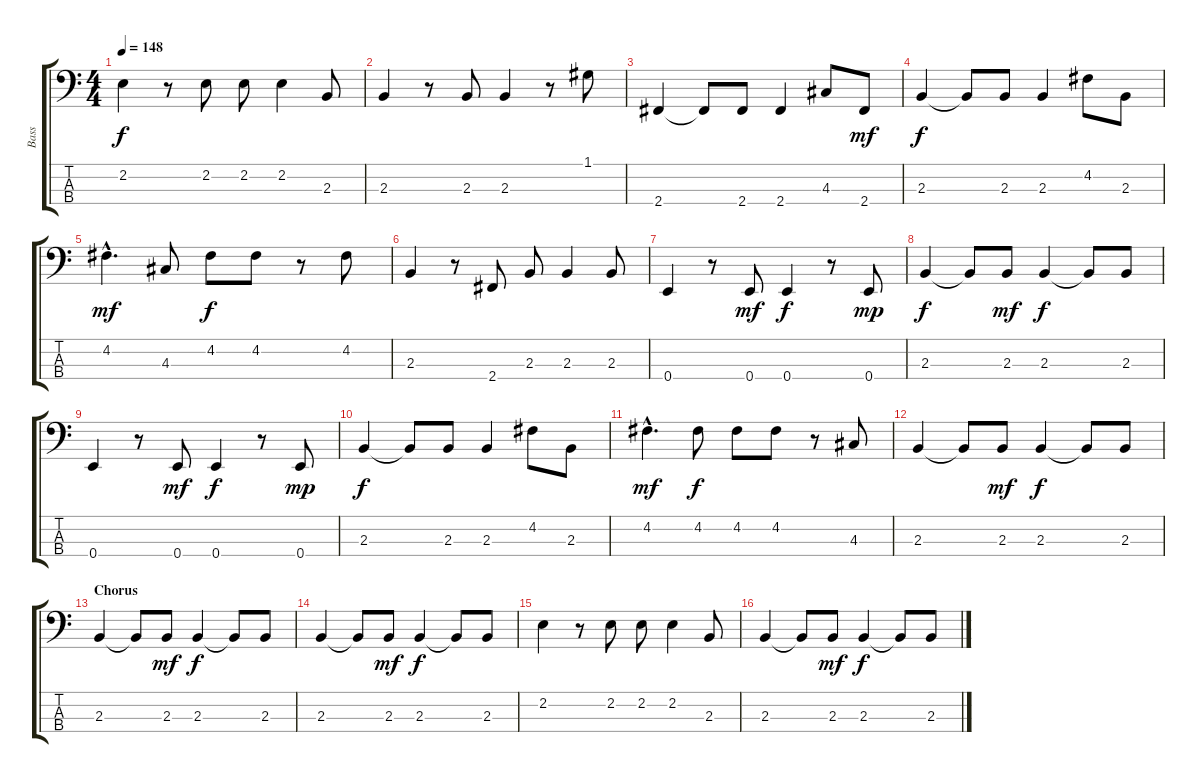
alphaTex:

\track ("Bass    " "Bass    ") {instrument electricbasspick}
\staff {score tabs}
\tuning (G2 D2 A1 E1) {hide}
\ts (4 4)
\tempo 148
\clef f4
\ks c
2.2.4{dy f} r.8 2.2.8 2.2.8 2.2.4 2.3.8 |
2.3.4 r.8 2.3.8 2.3.4 r.8 1.1.8 |
2.4.4 2.4{t}.8 2.4.8 2.4.4 4.3.8 2.4.8{dy mf} |
2.3.4{dy f} 2.3{t}.8 2.3.8 2.3.4 4.2.8 2.3.8 |
4.2{hac}.4{d dy mf} 4.3.8 4.2.8{dy f} 4.2.8 r.8 4.2.8 |
2.3.4 r.8 2.4.8 2.3.8 2.3.4 2.3.8 |
0.4.4 r.8 0.4.8{dy mf} 0.4.4{dy f} r.8 0.4.8{dy mp} |
2.3.4{dy f} 2.3{t}.8 2.3.8{dy mf} 2.3.4{dy f} 2.3{t}.8 2.3.8 |
0.4.4 r.8 0.4.8{dy mf} 0.4.4{dy f} r.8 0.4.8{dy mp} |
2.3.4{dy f} 2.3{t}.8 2.3.8 2.3.4 4.2.8 2.3.8 |
4.2{hac}.4{d dy mf} 4.2.8{dy f} 4.2.8 4.2.8 r.8 4.3.8 |
2.3.4 2.3{t}.8 2.3.8{dy mf} 2.3.4{dy f} 2.3{t}.8 2.3.8 |
\section ("" "Chorus")
2.3.4 2.3{t}.8 2.3.8{dy mf} 2.3.4{dy f} 2.3{t}.8 2.3.8 |
2.3.4 2.3{t}.8 2.3.8{dy mf} 2.3.4{dy f} 2.3{t}.8 2.3.8 |
2.2.4 r.8 2.2.8 2.2.8 2.2.4 2.3.8 |
2.3.4 2.3{t}.8 2.3.8{dy mf} 2.3.4{dy f} 2.3{t}.8 2.3.8
